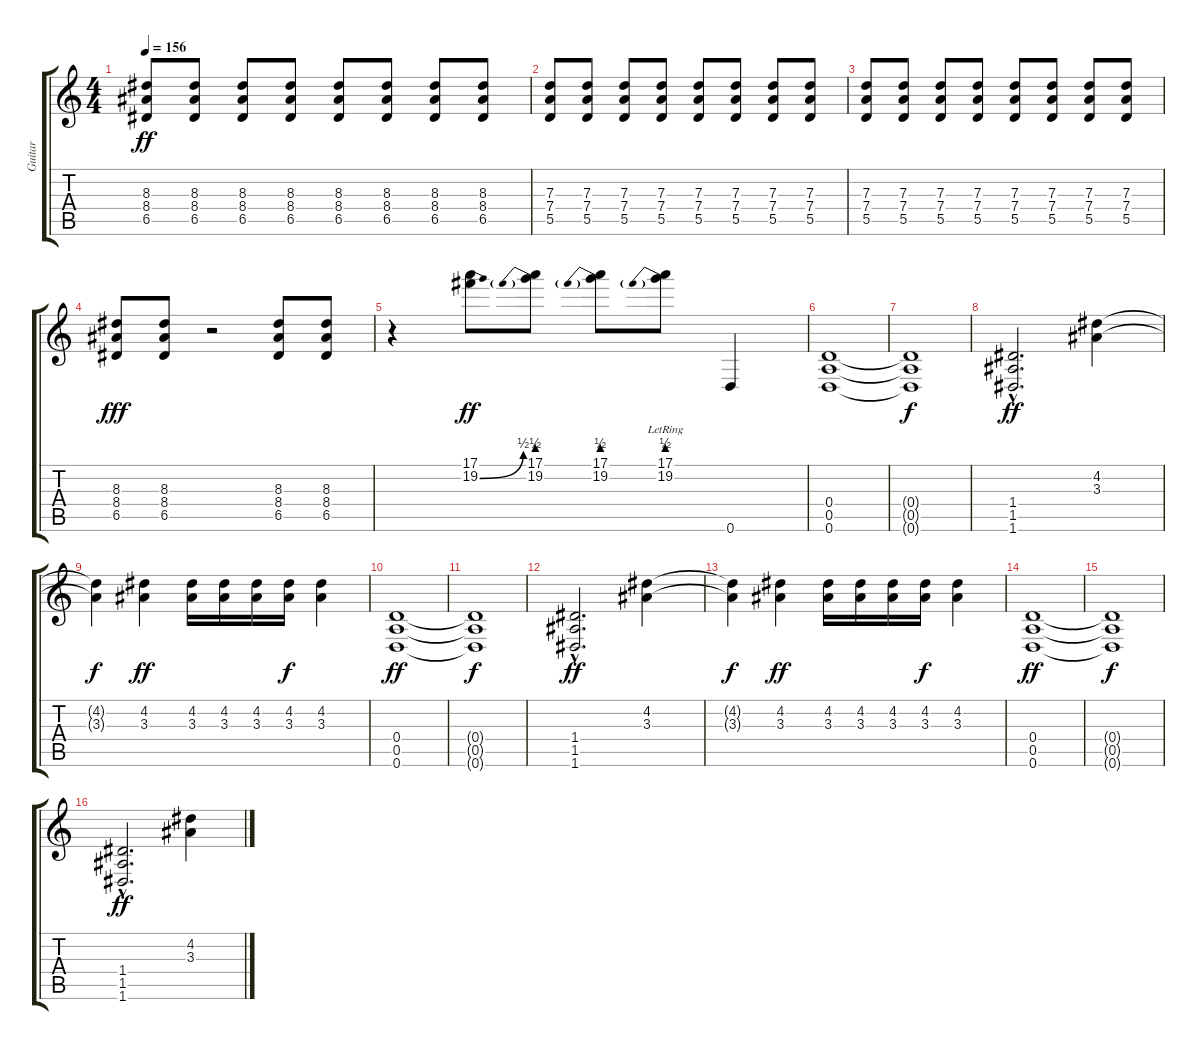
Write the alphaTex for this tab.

\track ("Guitar              " "Guitar    ") {instrument distortionguitar}
\staff {score tabs}
\tuning (E4 B3 G3 D3 A2 D2) {hide}
\ts (4 4)
\tempo 156
\clef g2
\ks c
(8.3 8.4 6.5).8{dy ff volume 5} (8.3 8.4 6.5).8 (8.3 8.4 6.5).8 (8.3 8.4 6.5).8 (8.3 8.4 6.5).8 (8.3 8.4 6.5).8 (8.3 8.4 6.5).8 (8.3 8.4 6.5).8 |
(7.3 7.4 5.5).8{volume 6} (7.3 7.4 5.5).8 (7.3 7.4 5.5).8 (7.3 7.4 5.5).8 (7.3 7.4 5.5).8 (7.3 7.4 5.5).8 (7.3 7.4 5.5).8 (7.3 7.4 5.5).8 |
(7.3 7.4 5.5).8{volume 8} (7.3 7.4 5.5).8 (7.3 7.4 5.5).8 (7.3 7.4 5.5).8 (7.3 7.4 5.5).8 (7.3 7.4 5.5).8 (7.3 7.4 5.5).8 (7.3 7.4 5.5).8 |
(8.3 8.4 6.5).8{dy fff volume 12} (8.3 8.4 6.5).8 r.2 (8.3 8.4 6.5).8 (8.3 8.4 6.5).8 |
r.4 (17.1 19.2{be (bend 0 0 60 2)}).8{dy ff} (17.1 19.2{be (prebend 0 2 60 2)}).8 (17.1 19.2{be (prebend 0 2 60 2)}).8 (17.1{lr} 19.2{be (prebend 0 2 60 2)}).8 0.6.4 |
(0.4 0.5 0.6).1 |
(0.4{t} 0.5{t} 0.6{t}).1{dy f} |
(1.4 1.5 1.6{hac}).2{d dy ff} (4.2 3.3).4 |
(4.2{t} 3.3{t}).4{dy f} (4.2 3.3).4{dy ff} (4.2 3.3).16 (4.2 3.3).16 (4.2 3.3).16 (4.2 3.3).16{dy f} (4.2 3.3).4 |
(0.4 0.5 0.6).1{dy ff} |
(0.4{t} 0.5{t} 0.6{t}).1{dy f} |
(1.4 1.5 1.6{hac}).2{d dy ff} (4.2 3.3).4 |
(4.2{t} 3.3{t}).4{dy f} (4.2 3.3).4{dy ff} (4.2 3.3).16 (4.2 3.3).16 (4.2 3.3).16 (4.2 3.3).16{dy f} (4.2 3.3).4 |
(0.4 0.5 0.6).1{dy ff} |
(0.4{t} 0.5{t} 0.6{t}).1{dy f} |
(1.4 1.5 1.6{hac}).2{d dy ff} (4.2 3.3).4
